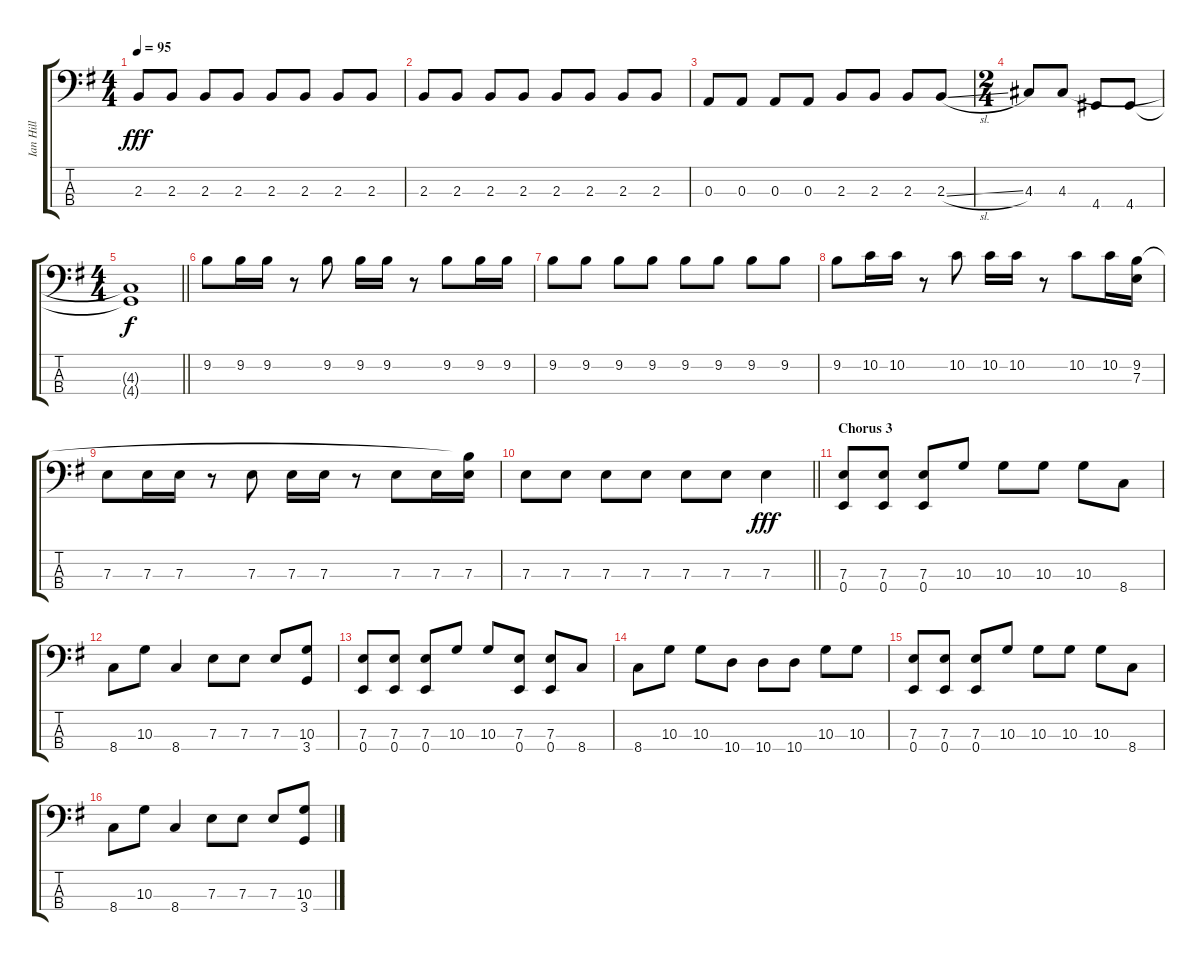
\track ("Ian Hill" "Ian Hill") {instrument electricbassfinger}
\staff {score tabs}
\tuning (G2 D2 A1 E1) {hide}
\ts (4 4)
\tempo 95
\clef f4
\ks g
2.3.8{dy fff} 2.3.8 2.3.8 2.3.8 2.3.8 2.3.8 2.3.8 2.3.8 |
2.3.8 2.3.8 2.3.8 2.3.8 2.3.8 2.3.8 2.3.8 2.3.8 |
0.3.8 0.3.8 0.3.8 0.3.8 2.3.8 2.3.8 2.3.8 2.3{sl}.8 |
\ts (2 4)
4.3.8 4.3.8 4.4.8 4.4.8 |
\ts (4 4)
\barLineRight lightlight
(4.3{t} 4.4{t}).1{dy f} |
9.2.8 9.2.16 9.2.16 r.8 9.2.8 9.2.16 9.2.16 r.8 9.2.8 9.2.16 9.2.16 |
9.2.8 9.2.8 9.2.8 9.2.8 9.2.8 9.2.8 9.2.8 9.2.8 |
9.2.8 10.2.16 10.2.16 r.8 10.2.8 10.2.16 10.2.16 r.8 10.2.8 10.2.16 (9.2 7.3).16 |
7.3.8 7.3.16 7.3.16 r.8 7.3.8 7.3.16 7.3.16 r.8 7.3.8 7.3.16 (9.2{t} 7.3).16 |
\barLineRight lightlight
7.3.8 7.3.8 7.3.8 7.3.8 7.3.8 7.3.8 7.3.4{dy fff} |
\section ("" "Chorus 3")
(7.3 0.4).8 (7.3 0.4).8 (7.3 0.4).8 10.3.8 10.3.8 10.3.8 10.3.8 8.4.8 |
8.4.8 10.3.8 8.4.4 7.3.8 7.3.8 7.3.8 (10.3 3.4).8 |
(7.3 0.4).8 (7.3 0.4).8 (7.3 0.4).8 10.3.8 10.3.8 (7.3 0.4).8 (7.3 0.4).8 8.4.8 |
8.4.8 10.3.8 10.3.8 10.4.8 10.4.8 10.4.8 10.3.8 10.3.8 |
(7.3 0.4).8 (7.3 0.4).8 (7.3 0.4).8 10.3.8 10.3.8 10.3.8 10.3.8 8.4.8 |
8.4.8 10.3.8 8.4.4 7.3.8 7.3.8 7.3.8 (10.3 3.4).8
